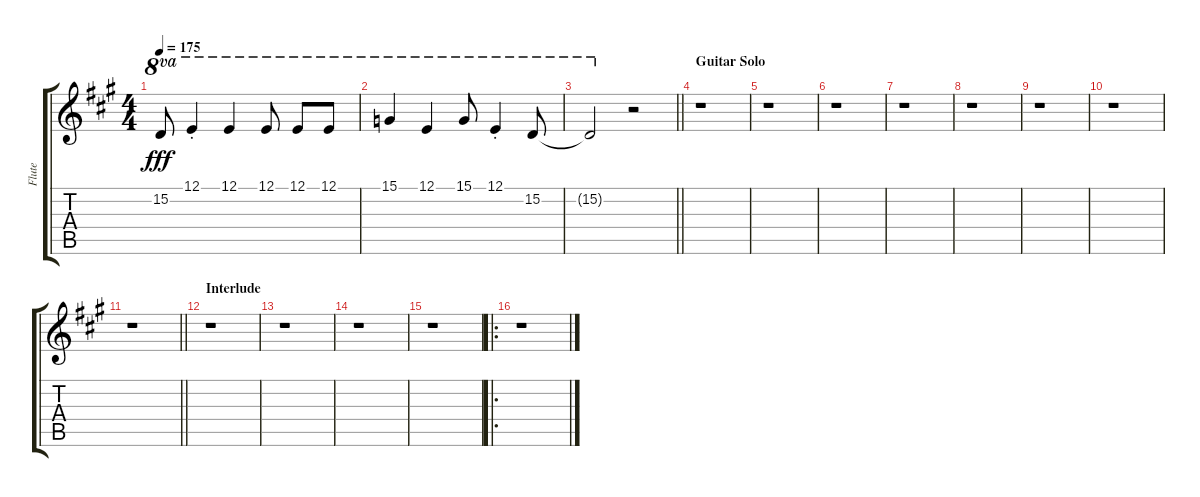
\track ("Flute" "Flute") {instrument recorder}
\staff {score tabs}
\tuning (E4 B3 G3 D3 A2 E2) {hide}
\ts (4 4)
\tempo 175
\clef g2
\ks a
15.2.8{ot 8va dy fff} 12.1{st}.4{ot 8va} 12.1.4{ot 8va} 12.1.8{ot 8va} 12.1.8{ot 8va} 12.1.8{ot 8va} |
15.1.4{ot 8va} 12.1.4{ot 8va} 15.1.8{ot 8va} 12.1{st}.4{ot 8va} 15.2.8{ot 8va} |
\barLineRight lightlight
15.2{t}.2{ot 8va} r.2 |
\section ("" "Guitar Solo")
r.1 |
r.1 |
r.1 |
r.1 |
r.1 |
r.1 |
r.1 |
\barLineRight lightlight
r.1 |
\section ("" "Interlude")
r.1 |
r.1 |
r.1 |
r.1 |
\ro
r.1
